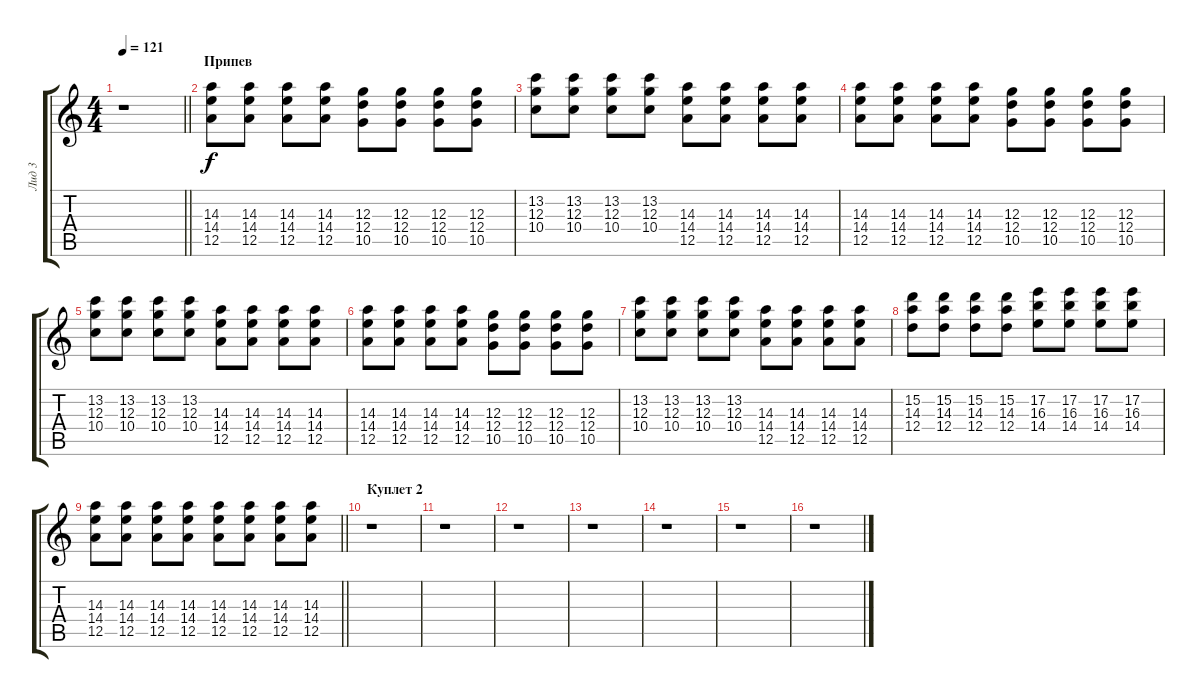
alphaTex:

\track ("Лид 3" "Лид 3") {instrument distortionguitar}
\staff {score tabs}
\tuning (E4 B3 G3 D3 A2 E2) {hide}
\ts (4 4)
\tempo 121
\clef g2
\barLineRight lightlight
\ks c
r.1{dy f} |
\section ("" "Припев")
(14.3 14.4 12.5).8 (14.3 14.4 12.5).8 (14.3 14.4 12.5).8 (14.3 14.4 12.5).8 (12.3 12.4 10.5).8 (12.3 12.4 10.5).8 (12.3 12.4 10.5).8 (12.3 12.4 10.5).8 |
(13.2 12.3 10.4).8 (13.2 12.3 10.4).8 (13.2 12.3 10.4).8 (13.2 12.3 10.4).8 (14.3 14.4 12.5).8 (14.3 14.4 12.5).8 (14.3 14.4 12.5).8 (14.3 14.4 12.5).8 |
(14.3 14.4 12.5).8 (14.3 14.4 12.5).8 (14.3 14.4 12.5).8 (14.3 14.4 12.5).8 (12.3 12.4 10.5).8 (12.3 12.4 10.5).8 (12.3 12.4 10.5).8 (12.3 12.4 10.5).8 |
(13.2 12.3 10.4).8 (13.2 12.3 10.4).8 (13.2 12.3 10.4).8 (13.2 12.3 10.4).8 (14.3 14.4 12.5).8 (14.3 14.4 12.5).8 (14.3 14.4 12.5).8 (14.3 14.4 12.5).8 |
(14.3 14.4 12.5).8 (14.3 14.4 12.5).8 (14.3 14.4 12.5).8 (14.3 14.4 12.5).8 (12.3 12.4 10.5).8 (12.3 12.4 10.5).8 (12.3 12.4 10.5).8 (12.3 12.4 10.5).8 |
(13.2 12.3 10.4).8 (13.2 12.3 10.4).8 (13.2 12.3 10.4).8 (13.2 12.3 10.4).8 (14.3 14.4 12.5).8 (14.3 14.4 12.5).8 (14.3 14.4 12.5).8 (14.3 14.4 12.5).8 |
(15.2 14.3 12.4).8 (15.2 14.3 12.4).8 (15.2 14.3 12.4).8 (15.2 14.3 12.4).8 (17.2 16.3 14.4).8 (17.2 16.3 14.4).8 (17.2 16.3 14.4).8 (17.2 16.3 14.4).8 |
\barLineRight lightlight
(14.3 14.4 12.5).8 (14.3 14.4 12.5).8 (14.3 14.4 12.5).8 (14.3 14.4 12.5).8 (14.3 14.4 12.5).8 (14.3 14.4 12.5).8 (14.3 14.4 12.5).8 (14.3 14.4 12.5).8 |
\section ("" "Куплет 2")
r.1 |
r.1 |
r.1 |
r.1 |
r.1 |
r.1 |
r.1
